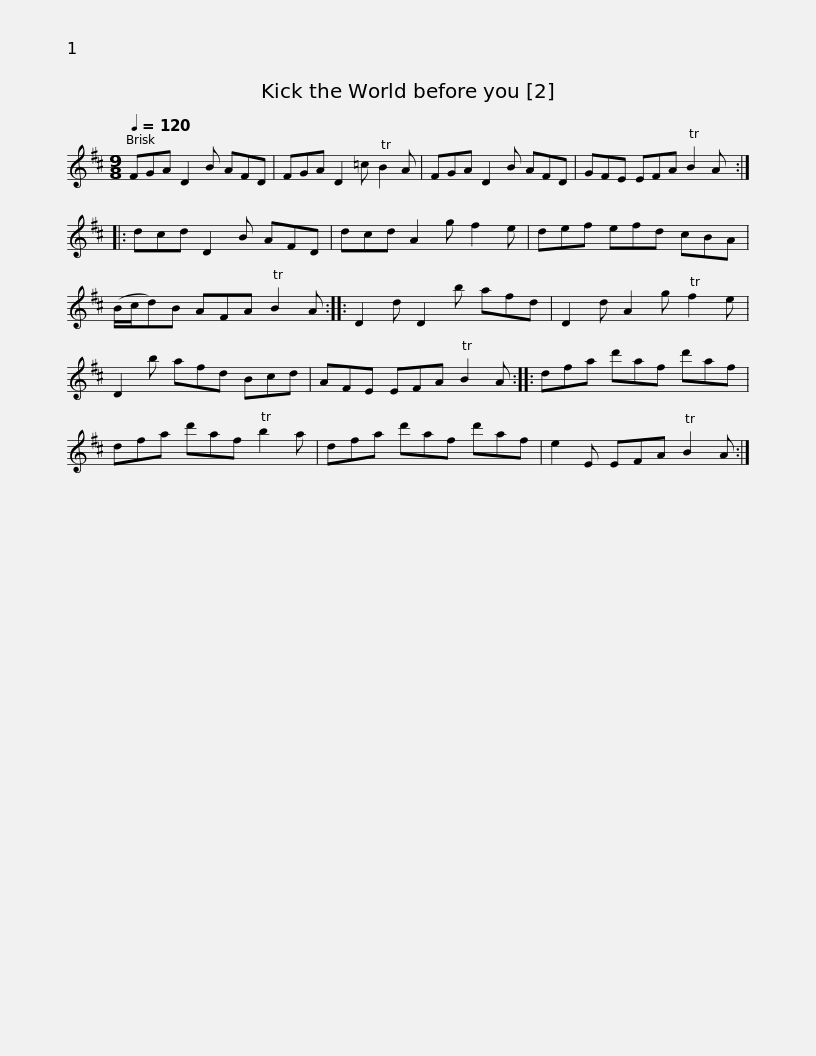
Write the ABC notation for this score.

X:1
L:1/8
Q:1/4=120
M:9/8
I:linebreak $
K:D
V:1 treble
V:1
 FGA D2 B AFD | FGA D2 =c TB2 A | FGA D2 B AFD | GFE EFA TB2 A :: dcd D2 B AFD |$ %5
 dcd A2 g f2 e | def efd cBA | (B/c/d)B AFA TB2 A :: D2 d D2 b afd | D2 d A2 g Tf2 e |$ %10
 D2 b afd Bcd | AFE EFA TB2 A :: dfa d'af d'af | dfa d'af Tb2 a |$ dfa d'af d'af | %15
 e2 E EFA TB2 A :| %16
